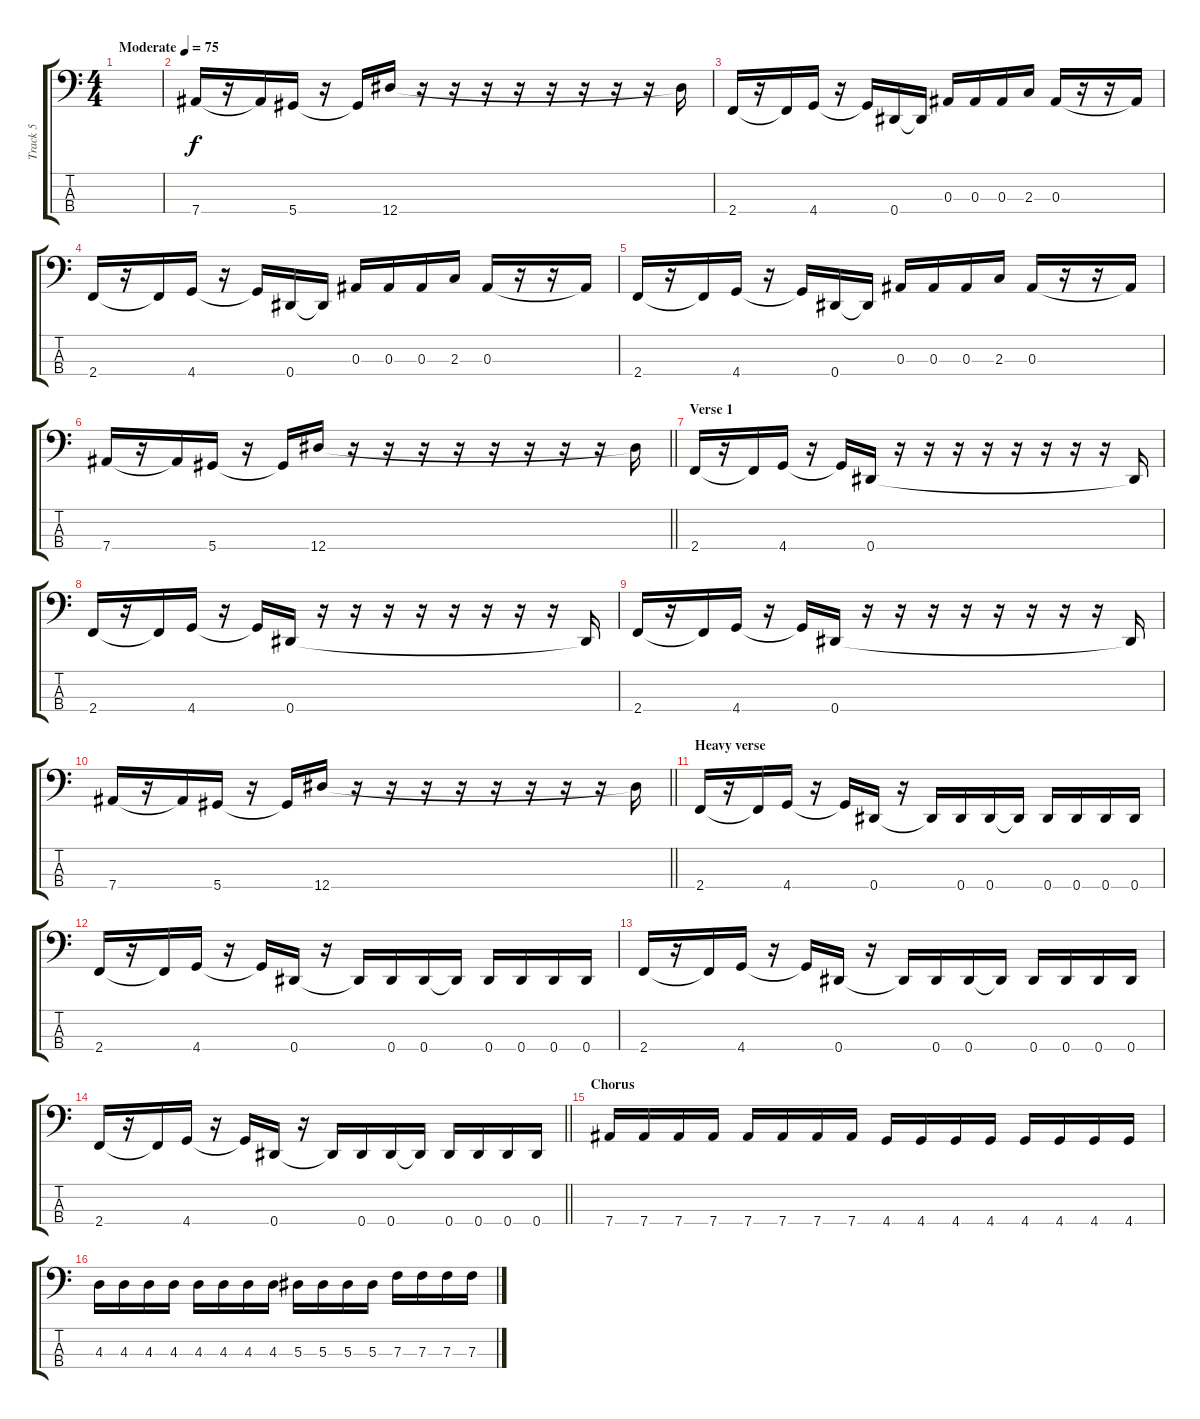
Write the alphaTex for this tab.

\track ("Track 5" "Track 5") {instrument electricbasspick}
\staff {score tabs}
\tuning (Ab2 Eb2 Bb1 Eb1) {hide}
\ts (4 4)
\tempo (75 "Moderate")
\clef f4
\ks c
|
7.4.16 r.16 7.4{t}.16 5.4.16 r.16 5.4{t}.16 12.4.16 r.16 r.16 r.16 r.16 r.16 r.16 r.16 r.16 12.4{t}.16 |
2.4.16 r.16 2.4{t}.16 4.4.16 r.16 4.4{t}.16 0.4.16 0.4{t}.16 0.3.16 0.3.16 0.3.16 2.3.16 0.3.16 r.16 r.16 0.3{t}.16 |
2.4.16 r.16 2.4{t}.16 4.4.16 r.16 4.4{t}.16 0.4.16 0.4{t}.16 0.3.16 0.3.16 0.3.16 2.3.16 0.3.16 r.16 r.16 0.3{t}.16 |
2.4.16 r.16 2.4{t}.16 4.4.16 r.16 4.4{t}.16 0.4.16 0.4{t}.16 0.3.16 0.3.16 0.3.16 2.3.16 0.3.16 r.16 r.16 0.3{t}.16 |
\barLineRight lightlight
7.4.16 r.16 7.4{t}.16 5.4.16 r.16 5.4{t}.16 12.4.16 r.16 r.16 r.16 r.16 r.16 r.16 r.16 r.16 12.4{t}.16 |
\section ("" "Verse 1")
2.4.16 r.16 2.4{t}.16 4.4.16 r.16 4.4{t}.16 0.4.16 r.16 r.16 r.16 r.16 r.16 r.16 r.16 r.16 0.4{t}.16 |
2.4.16 r.16 2.4{t}.16 4.4.16 r.16 4.4{t}.16 0.4.16 r.16 r.16 r.16 r.16 r.16 r.16 r.16 r.16 0.4{t}.16 |
2.4.16 r.16 2.4{t}.16 4.4.16 r.16 4.4{t}.16 0.4.16 r.16 r.16 r.16 r.16 r.16 r.16 r.16 r.16 0.4{t}.16 |
\barLineRight lightlight
7.4.16 r.16 7.4{t}.16 5.4.16 r.16 5.4{t}.16 12.4.16 r.16 r.16 r.16 r.16 r.16 r.16 r.16 r.16 12.4{t}.16 |
\section ("" "Heavy verse")
2.4.16 r.16 2.4{t}.16 4.4.16 r.16 4.4{t}.16 0.4.16 r.16 0.4{t}.16 0.4.16 0.4.16 0.4{t}.16 0.4.16 0.4.16 0.4.16 0.4.16 |
2.4.16 r.16 2.4{t}.16 4.4.16 r.16 4.4{t}.16 0.4.16 r.16 0.4{t}.16 0.4.16 0.4.16 0.4{t}.16 0.4.16 0.4.16 0.4.16 0.4.16 |
2.4.16 r.16 2.4{t}.16 4.4.16 r.16 4.4{t}.16 0.4.16 r.16 0.4{t}.16 0.4.16 0.4.16 0.4{t}.16 0.4.16 0.4.16 0.4.16 0.4.16 |
\barLineRight lightlight
2.4.16 r.16 2.4{t}.16 4.4.16 r.16 4.4{t}.16 0.4.16 r.16 0.4{t}.16 0.4.16 0.4.16 0.4{t}.16 0.4.16 0.4.16 0.4.16 0.4.16 |
\section ("" "Chorus")
7.4.16 7.4.16 7.4.16 7.4.16 7.4.16 7.4.16 7.4.16 7.4.16 4.4.16 4.4.16 4.4.16 4.4.16 4.4.16 4.4.16 4.4.16 4.4.16 |
4.3.16 4.3.16 4.3.16 4.3.16 4.3.16 4.3.16 4.3.16 4.3.16 5.3.16 5.3.16 5.3.16 5.3.16 7.3.16 7.3.16 7.3.16 7.3.16
